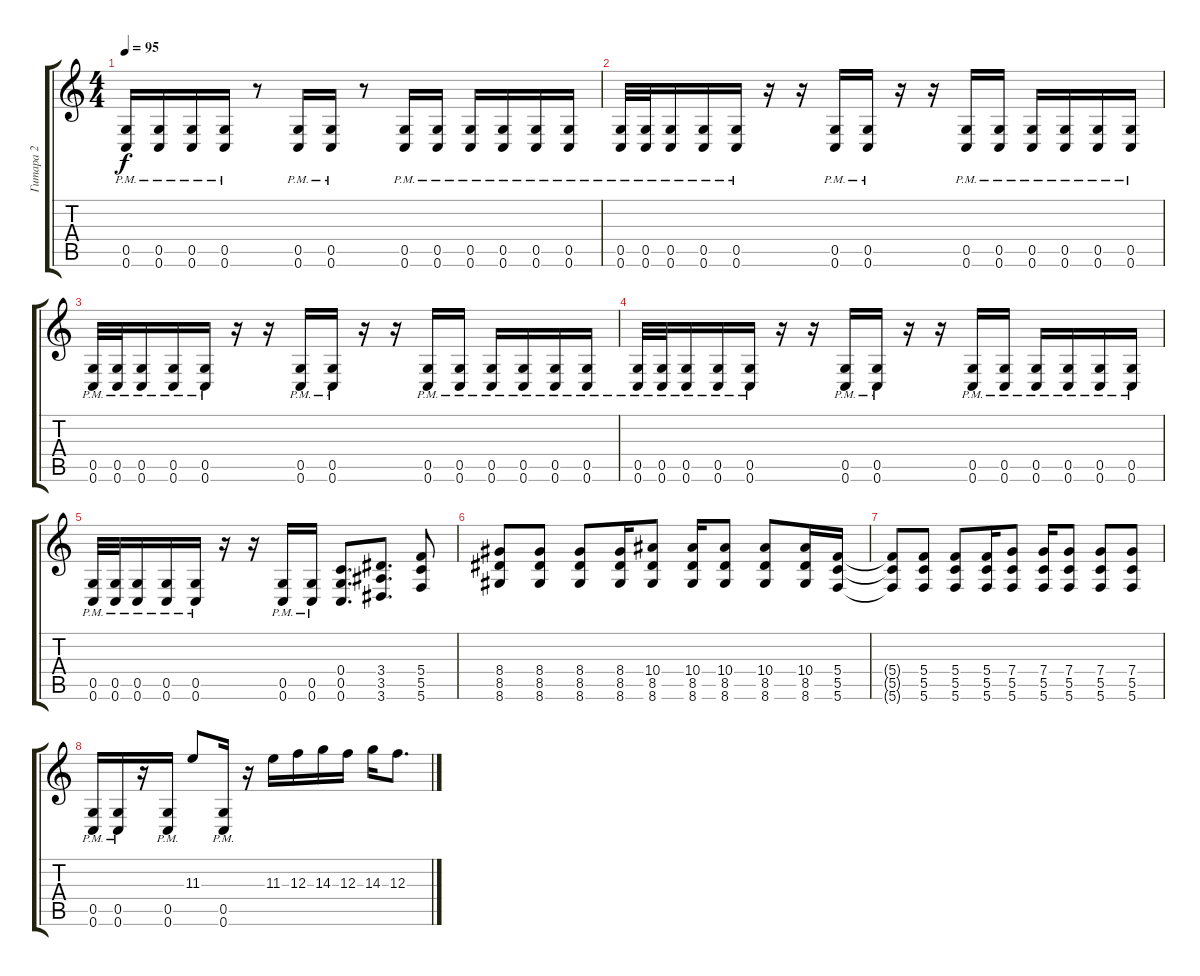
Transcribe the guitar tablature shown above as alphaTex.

\track ("Гитара 2" "Гитара 2") {instrument overdrivenguitar}
\staff {score tabs}
\tuning (D4 A3 F3 C3 G2 C2) {hide}
\ts (4 4)
\tempo 95
\clef g2
\ks c
(0.5{pm} 0.6{pm}).16{dy f} (0.5{pm} 0.6{pm}).16 (0.5{pm} 0.6{pm}).16 (0.5{pm} 0.6{pm}).16 r.8 (0.5{pm} 0.6{pm}).16 (0.5{pm} 0.6{pm}).16 r.8 (0.5{pm} 0.6{pm}).16 (0.5{pm} 0.6{pm}).16 (0.5{pm} 0.6{pm}).16 (0.5{pm} 0.6{pm}).16 (0.5{pm} 0.6{pm}).16 (0.5{pm} 0.6{pm}).16 |
(0.5{pm} 0.6{pm}).32 (0.5{pm} 0.6{pm}).32 (0.5{pm} 0.6{pm}).16 (0.5{pm} 0.6{pm}).16 (0.5{pm} 0.6{pm}).16 r.16 r.16 (0.5{pm} 0.6{pm}).16 (0.5{pm} 0.6{pm}).16 r.16 r.16 (0.5{pm} 0.6{pm}).16 (0.5{pm} 0.6{pm}).16 (0.5{pm} 0.6{pm}).16 (0.5{pm} 0.6{pm}).16 (0.5{pm} 0.6{pm}).16 (0.5{pm} 0.6{pm}).16 |
(0.5{pm} 0.6{pm}).32 (0.5{pm} 0.6{pm}).32 (0.5{pm} 0.6{pm}).16 (0.5{pm} 0.6{pm}).16 (0.5{pm} 0.6{pm}).16 r.16 r.16 (0.5{pm} 0.6{pm}).16 (0.5{pm} 0.6{pm}).16 r.16 r.16 (0.5{pm} 0.6{pm}).16 (0.5{pm} 0.6{pm}).16 (0.5{pm} 0.6{pm}).16 (0.5{pm} 0.6{pm}).16 (0.5{pm} 0.6{pm}).16 (0.5{pm} 0.6{pm}).16 |
(0.5{pm} 0.6{pm}).32 (0.5{pm} 0.6{pm}).32 (0.5{pm} 0.6{pm}).16 (0.5{pm} 0.6{pm}).16 (0.5{pm} 0.6{pm}).16 r.16 r.16 (0.5{pm} 0.6{pm}).16 (0.5{pm} 0.6{pm}).16 r.16 r.16 (0.5{pm} 0.6{pm}).16 (0.5{pm} 0.6{pm}).16 (0.5{pm} 0.6{pm}).16 (0.5{pm} 0.6{pm}).16 (0.5{pm} 0.6{pm}).16 (0.5{pm} 0.6{pm}).16 |
(0.5{pm} 0.6{pm}).32 (0.5{pm} 0.6{pm}).32 (0.5{pm} 0.6{pm}).16 (0.5{pm} 0.6{pm}).16 (0.5{pm} 0.6{pm}).16 r.16 r.16 (0.5{pm} 0.6{pm}).16 (0.5{pm} 0.6{pm}).16 (0.4 0.5 0.6).8{d} (3.4 3.5 3.6).8{d} (5.4 5.5 5.6).8 |
(8.4 8.5 8.6).8 (8.4 8.5 8.6).8 (8.4 8.5 8.6).8 (8.4 8.5 8.6).16 (10.4 8.5 8.6).8 (10.4 8.5 8.6).16 (10.4 8.5 8.6).8 (10.4 8.5 8.6).8 (10.4 8.5 8.6).16 (5.4 5.5 5.6).16 |
(5.4{t} 5.5{t} 5.6{t}).8 (5.4 5.5 5.6).8 (5.4 5.5 5.6).8 (5.4 5.5 5.6).16 (7.4 5.5 5.6).8 (7.4 5.5 5.6).16 (7.4 5.5 5.6).8 (7.4 5.5 5.6).8 (7.4 5.5 5.6).8 |
(0.5{pm} 0.6{pm}).16 (0.5{pm} 0.6{pm}).16 r.16 (0.5{pm} 0.6{pm}).16 11.3.8 (0.5{pm} 0.6{pm}).16 r.16 11.3.16 12.3.16 14.3.16 12.3.16 14.3.16 12.3.8{d}
